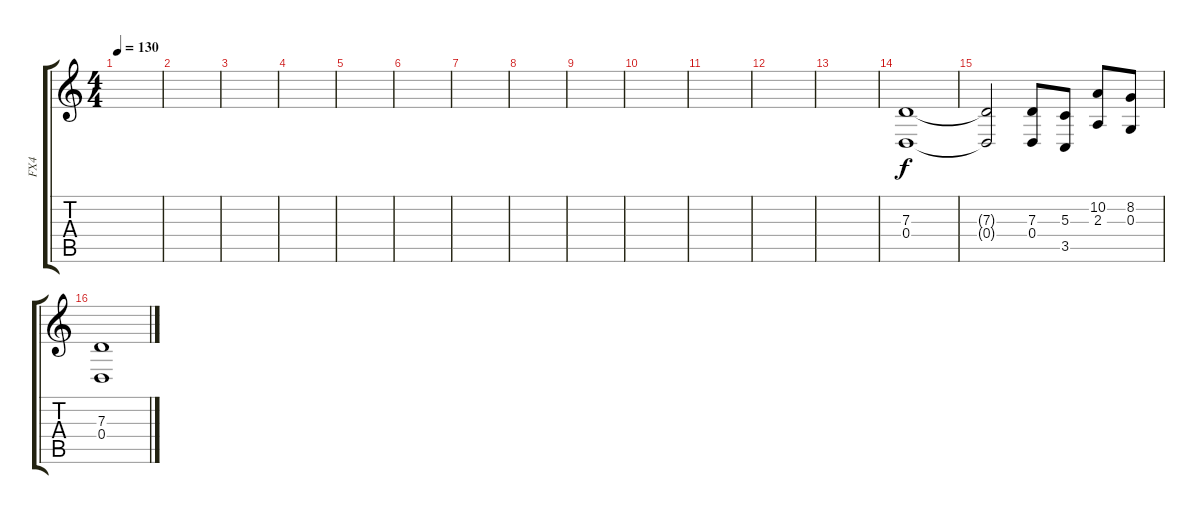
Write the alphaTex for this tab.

\track ("FX4" "FX4") {instrument tangoaccordion}
\staff {score tabs}
\tuning (E4 B3 G3 D3 A2 E2) {hide}
\ts (4 4)
\tempo 130
\clef g2
\ks c
|
|
|
|
|
|
|
|
|
|
|
|
|
(7.3 0.4).1 |
(7.3{t} 0.4{t}).2 (7.3 0.4).8 (5.3 3.5).8 (10.2 2.3).8 (8.2 0.3).8 |
(7.3 0.4).1
